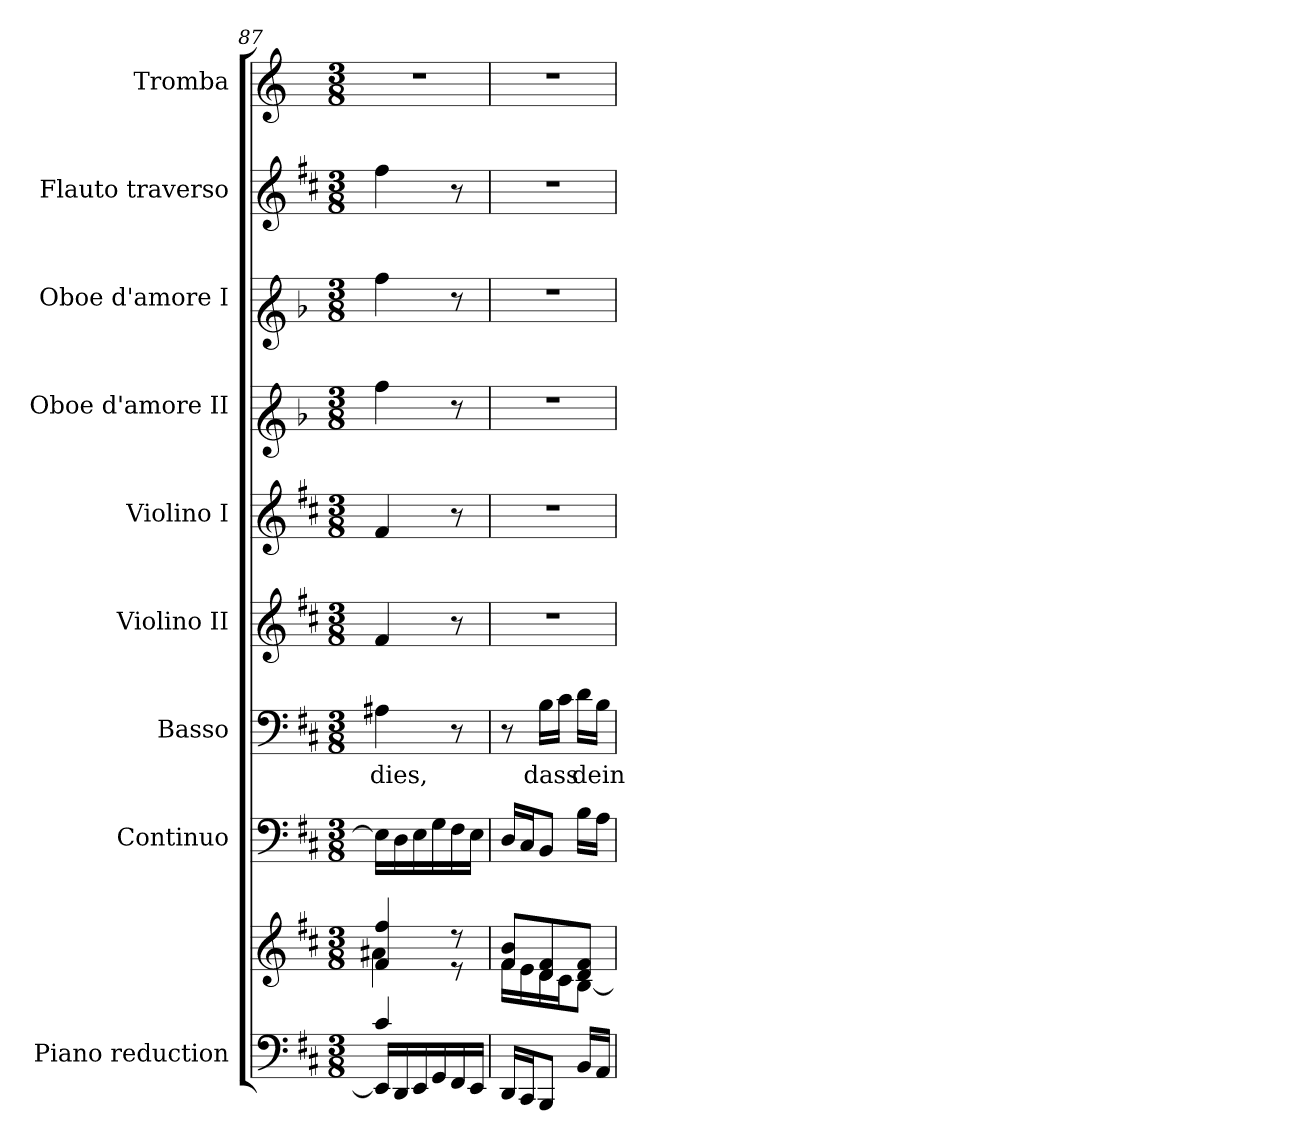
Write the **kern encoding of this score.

**kern	**kern	**kern	**kern	**text	**kern	**kern	**kern	**kern	**kern	**kern
*part9	*part9	*part8	*part7	*part7	*part6	*part5	*part4	*part3	*part2	*part1
*staff10	*staff9	*staff8	*staff7	*staff7	*staff6	*staff5	*staff4	*staff3	*staff2	*staff1
*I"Piano reduction	*	*I"Continuo	*I"Basso	*	*I"Violino II	*I"Violino I	*I"Oboe d'amore II	*I"Oboe d'amore I	*I"Flauto traverso	*I"Tromba
*I'Pno	*	*	*	*	*I'Vln	*I'Vln	*	*	*I'Fl	*
*clefF4	*clefG2	*clefF4	*clefF4	*	*clefG2	*clefG2	*clefG1	*clefG1	*clefG2	*clefG2
*	*	*	*	*	*	*	*ITrd2c3	*ITrd2c3	*	*ITrd-1c-2
*k[f#c#]	*k[f#c#]	*k[f#c#]	*k[f#c#]	*	*k[f#c#]	*k[f#c#]	*k[f#c#]	*k[f#c#]	*k[f#c#]	*k[f#c#]
*M3/8	*M3/8	*M3/8	*M3/8	*	*M3/8	*M3/8	*M3/8	*M3/8	*M3/8	*M3/8
=87	=87	=87	=87	=87	=87	=87	=87	=87	=87	=87
*^	*^	*	*	*	*	*	*	*	*	*
!	!	!	!	!	!	!LO:LY:b	!	!	!	!	!	!
4c#/	16EE/LL]	4f#/ 4ff#/	4a#X\	16E\LL]	4A#X\	dies,	4f#/	4f#/	4ff#\	4ff#\	4ff#\	4.r
.	16DD/	.	.	16D\	.	.	.	.	.	.	.	.
.	16EE/	.	.	16E\	.	.	.	.	.	.	.	.
.	16GG/	.	.	16G\	.	.	.	.	.	.	.	.
8ryy	16FF#/	8r	8r	16F#\	8r	.	8r	8r	8r	8r	8r	.
.	16EE/JJ	.	.	16E\JJ	.	.	.	.	.	.	.	.
*v	*v	*	*	*	*	*	*	*	*	*	*	*
=88	=88	=88	=88	=88	=88	=88	=88	=88	=88	=88	=88
16DD/LL	8f#/ 8b/L	16f#\LL	16D/LL	8r	.	4.r	4.r	4.r	4.r	4.r	4.r
16CC#/J	.	16e\	16C#/J	.	.	.	.	.	.	.	.
!	!	!	!	!	!LO:LY:b	!	!	!	!	!	!
8BBB/J	8d/ 8f#/	16d\	8BB/J	16B\LL	dass	.	.	.	.	.	.
.	.	16c#\J	.	16c#\JJ	.	.	.	.	.	.	.
!	!	!	!	!	!LO:LY:b	!	!	!	!	!	!
16BB/LL	8d/ 8f#/J	[8B\J	16B\LL	16d\LL	dein	.	.	.	.	.	.
16AA/JJ	.	.	16A\JJ	16B\JJ	.	.	.	.	.	.	.
*	*v	*v	*	*	*	*	*	*	*	*	*
=	=	=	=	=	=	=	=	=	=	=
*-	*-	*-	*-	*-	*-	*-	*-	*-	*-	*-
